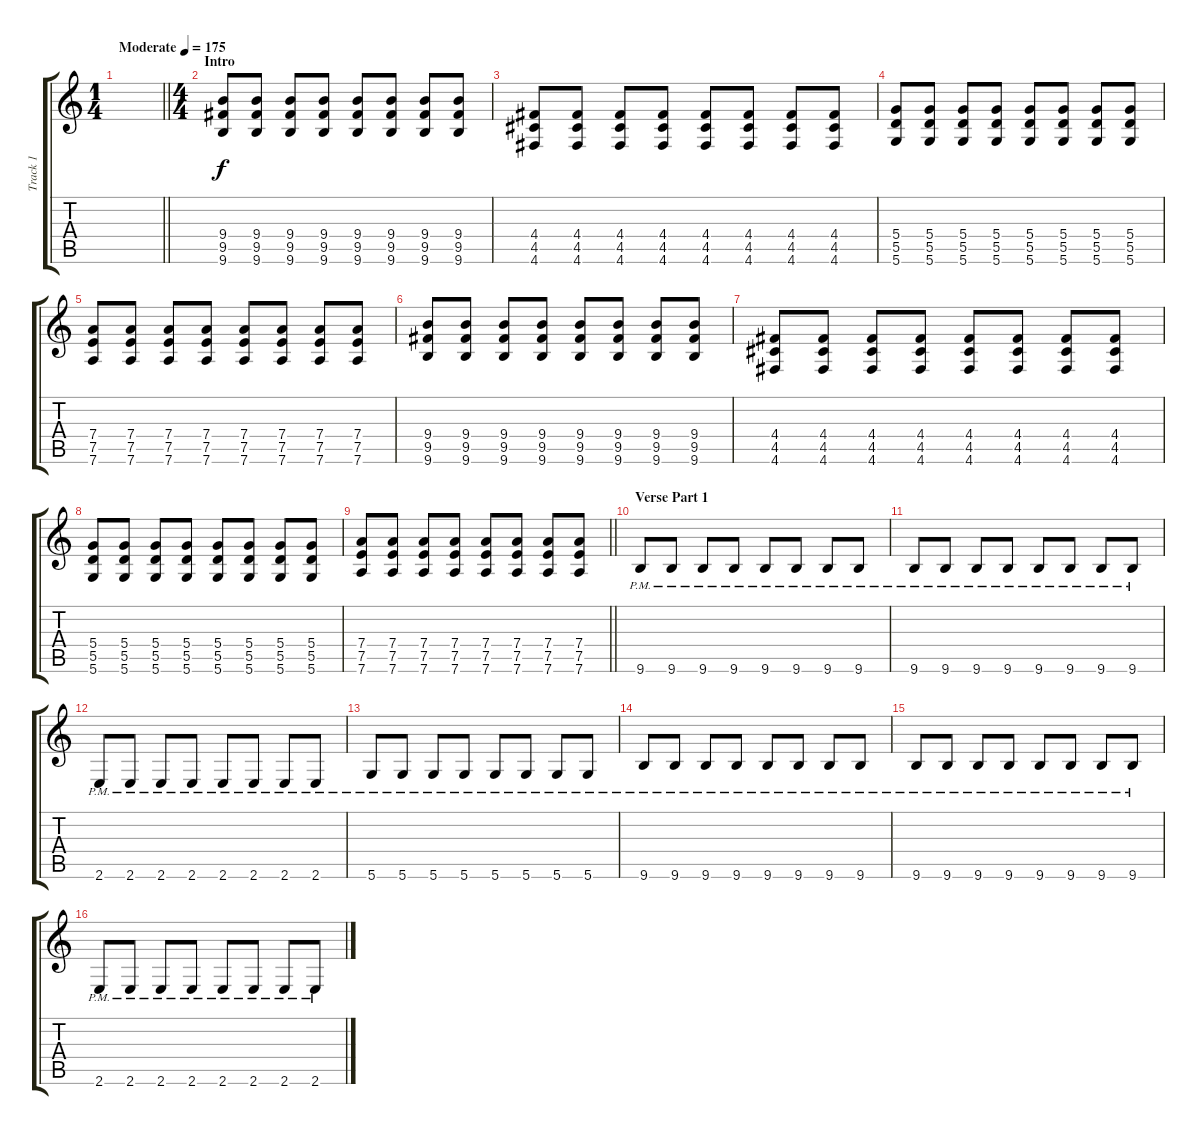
\track ("Track 1" "Track 1") {instrument overdrivenguitar}
\staff {score tabs}
\tuning (E4 B3 G3 D3 A2 D2) {hide}
\ts (1 4)
\tempo (175 "Moderate")
\clef g2
\barLineRight lightlight
\ks c
|
\ts (4 4)
\section ("" "Intro")
(9.4 9.5 9.6).8 (9.4 9.5 9.6).8 (9.4 9.5 9.6).8 (9.4 9.5 9.6).8 (9.4 9.5 9.6).8 (9.4 9.5 9.6).8 (9.4 9.5 9.6).8 (9.4 9.5 9.6).8 |
(4.4 4.5 4.6).8 (4.4 4.5 4.6).8 (4.4 4.5 4.6).8 (4.4 4.5 4.6).8 (4.4 4.5 4.6).8 (4.4 4.5 4.6).8 (4.4 4.5 4.6).8 (4.4 4.5 4.6).8 |
(5.4 5.5 5.6).8 (5.4 5.5 5.6).8 (5.4 5.5 5.6).8 (5.4 5.5 5.6).8 (5.4 5.5 5.6).8 (5.4 5.5 5.6).8 (5.4 5.5 5.6).8 (5.4 5.5 5.6).8 |
(7.4 7.5 7.6).8 (7.4 7.5 7.6).8 (7.4 7.5 7.6).8 (7.4 7.5 7.6).8 (7.4 7.5 7.6).8 (7.4 7.5 7.6).8 (7.4 7.5 7.6).8 (7.4 7.5 7.6).8 |
(9.4 9.5 9.6).8 (9.4 9.5 9.6).8 (9.4 9.5 9.6).8 (9.4 9.5 9.6).8 (9.4 9.5 9.6).8 (9.4 9.5 9.6).8 (9.4 9.5 9.6).8 (9.4 9.5 9.6).8 |
(4.4 4.5 4.6).8 (4.4 4.5 4.6).8 (4.4 4.5 4.6).8 (4.4 4.5 4.6).8 (4.4 4.5 4.6).8 (4.4 4.5 4.6).8 (4.4 4.5 4.6).8 (4.4 4.5 4.6).8 |
(5.4 5.5 5.6).8 (5.4 5.5 5.6).8 (5.4 5.5 5.6).8 (5.4 5.5 5.6).8 (5.4 5.5 5.6).8 (5.4 5.5 5.6).8 (5.4 5.5 5.6).8 (5.4 5.5 5.6).8 |
\barLineRight lightlight
(7.4 7.5 7.6).8 (7.4 7.5 7.6).8 (7.4 7.5 7.6).8 (7.4 7.5 7.6).8 (7.4 7.5 7.6).8 (7.4 7.5 7.6).8 (7.4 7.5 7.6).8 (7.4 7.5 7.6).8 |
\section ("" "Verse Part 1")
9.6{pm}.8 9.6{pm}.8 9.6{pm}.8 9.6{pm}.8 9.6{pm}.8 9.6{pm}.8 9.6{pm}.8 9.6{pm}.8 |
9.6{pm}.8 9.6{pm}.8 9.6{pm}.8 9.6{pm}.8 9.6{pm}.8 9.6{pm}.8 9.6{pm}.8 9.6{pm}.8 |
2.6{pm}.8 2.6{pm}.8 2.6{pm}.8 2.6{pm}.8 2.6{pm}.8 2.6{pm}.8 2.6{pm}.8 2.6{pm}.8 |
5.6{pm}.8 5.6{pm}.8 5.6{pm}.8 5.6{pm}.8 5.6{pm}.8 5.6{pm}.8 5.6{pm}.8 5.6{pm}.8 |
9.6{pm}.8 9.6{pm}.8 9.6{pm}.8 9.6{pm}.8 9.6{pm}.8 9.6{pm}.8 9.6{pm}.8 9.6{pm}.8 |
9.6{pm}.8 9.6{pm}.8 9.6{pm}.8 9.6{pm}.8 9.6{pm}.8 9.6{pm}.8 9.6{pm}.8 9.6{pm}.8 |
2.6{pm}.8 2.6{pm}.8 2.6{pm}.8 2.6{pm}.8 2.6{pm}.8 2.6{pm}.8 2.6{pm}.8 2.6{pm}.8
